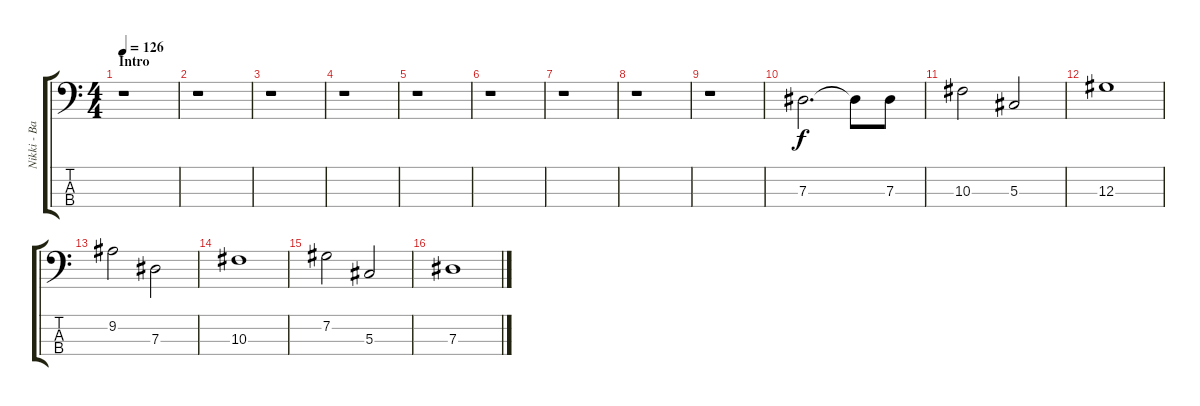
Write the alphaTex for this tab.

\track ("Nikki - Bass" "Nikki - Ba") {instrument electricbasspick}
\staff {score tabs}
\tuning (Gb2 Db2 Ab1 Eb1) {hide}
\ts (4 4)
\section ("" "Intro")
\tempo 126
\clef f4
\ks c
r.1{dy f instrument electricbasspick} |
r.1 |
r.1 |
r.1 |
r.1 |
r.1 |
r.1 |
r.1 |
r.1 |
7.3.2{d} 7.3{t}.8 7.3.8 |
10.3.2 5.3.2 |
12.3.1 |
9.2.2 7.3.2 |
10.3.1 |
7.2.2 5.3.2 |
7.3.1
